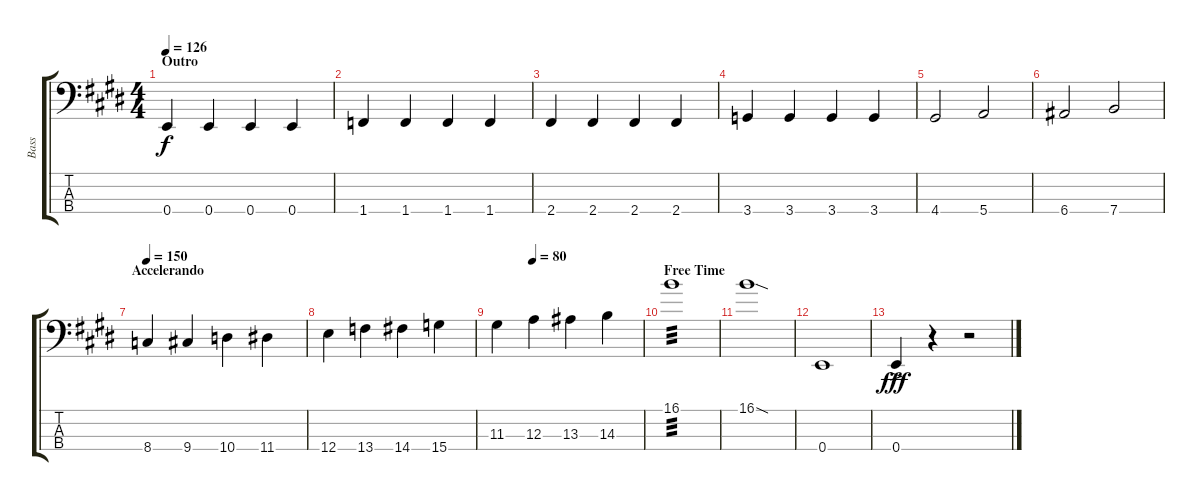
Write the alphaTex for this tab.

\track ("Bass" "Bass") {instrument electricbassfinger}
\staff {score tabs}
\tuning (G2 D2 A1 E1) {hide}
\ts (4 4)
\section ("" "Outro")
\tempo 126
\clef f4
\ks e
0.4.4{dy f} 0.4.4 0.4.4 0.4.4 |
1.4.4 1.4.4 1.4.4 1.4.4 |
2.4.4 2.4.4 2.4.4 2.4.4 |
3.4.4 3.4.4 3.4.4 3.4.4 |
4.4.2 5.4.2 |
6.4.2 7.4.2 |
\section ("" "Accelerando")
\tempo 150
8.4.4 9.4.4 10.4.4 11.4.4 |
12.4.4 13.4.4 14.4.4 15.4.4 |
\tempo (80 0.25)
11.3.4 12.3.4 13.3.4 14.3.4 |
\section ("" "Free Time")
16.1.1{tp 3} |
16.1{sod}.1 |
0.4.1 |
0.4{ac}.4{dy fff} r.4 r.2
